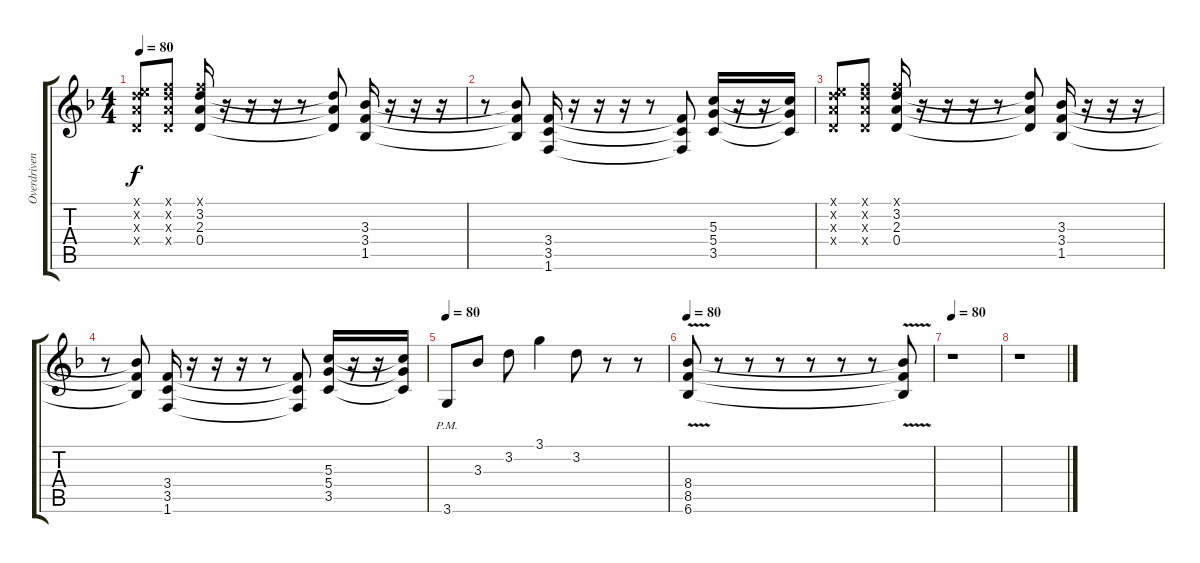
\track ("Overdriven guitar" "Overdriven") {instrument overdrivenguitar}
\staff {score tabs}
\tuning (E4 B3 G3 D3 A2 E2) {hide}
\ts (4 4)
\tempo 80
\clef g2
\ks dminor
(0.1{x} 3.2{x} 2.3{x} 0.4{x}).8{dy f} (1.1{x} 3.2{x} 2.3{x} 0.4{x}).8 (1.1{x} 3.2 2.3 0.4).16 r.16 r.16 r.16 r.8 (3.2{t} 2.3{t} 0.4{t}).8 (3.3 3.4 1.5).16 r.16 r.16 r.16 |
r.8 (3.3{t} 3.4{t} 1.5{t}).8 (3.4 3.5 1.6).16 r.16 r.16 r.16 r.8 (3.4{t} 3.5{t} 1.6{t}).8 (5.3 5.4 3.5).16 r.16 r.16 (5.3{t} 5.4{t} 3.5{t}).16 |
(0.1{x} 3.2{x} 2.3{x} 0.4{x}).8 (1.1{x} 3.2{x} 2.3{x} 0.4{x}).8 (1.1{x} 3.2 2.3 0.4).16 r.16 r.16 r.16 r.8 (3.2{t} 2.3{t} 0.4{t}).8 (3.3 3.4 1.5).16 r.16 r.16 r.16 |
r.8 (3.3{t} 3.4{t} 1.5{t}).8 (3.4 3.5 1.6).16 r.16 r.16 r.16 r.8 (3.4{t} 3.5{t} 1.6{t}).8 (5.3 5.4 3.5).16 r.16 r.16 (5.3{t} 5.4{t} 3.5{t}).16 |
\tempo 80
3.6{pm}.8 3.3.8 3.2.8 3.1.4 3.2.8 r.8 r.8 |
\tempo 80
(8.4{v} 8.5{v} 6.6{v}).8{volume 12} r.8 r.8 r.8 r.8 r.8 r.8 (8.4{t} 8.5{t} 6.6{t}).8 |
\tempo 80
r.1 |
r.1
